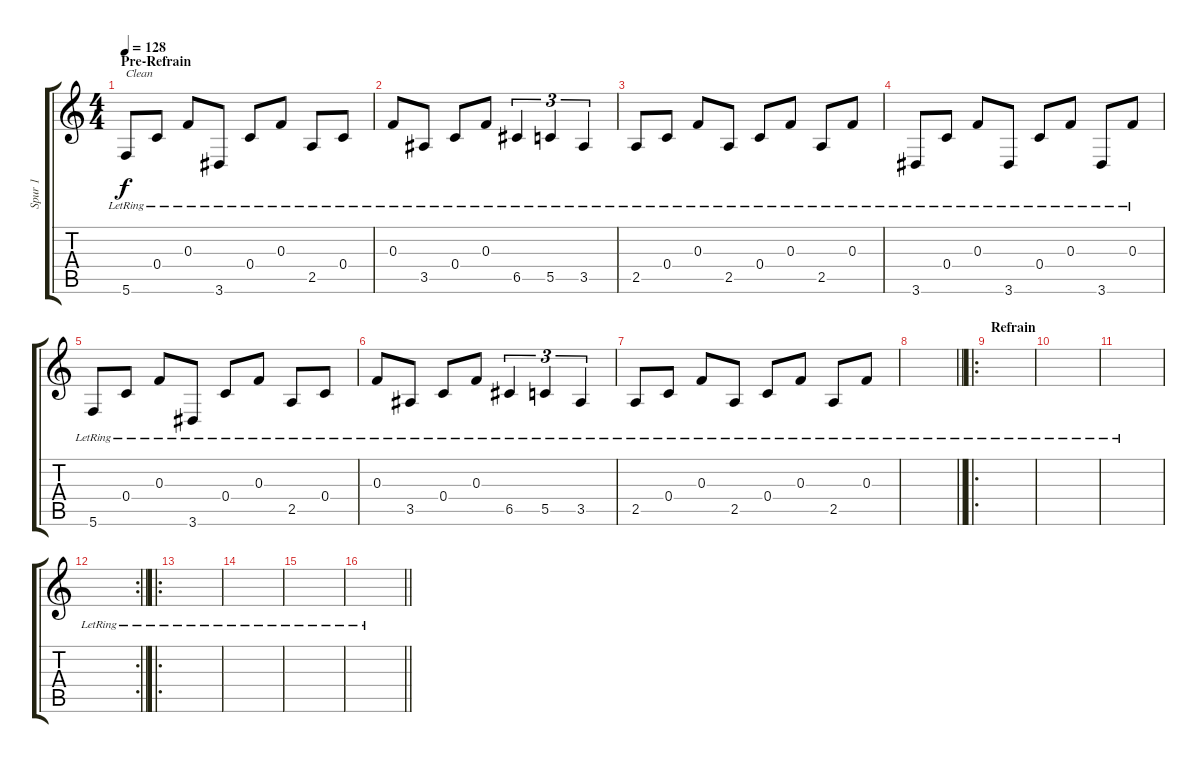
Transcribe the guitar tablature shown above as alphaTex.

\track ("Spur 1" "Spur 1") {instrument electricguitarclean}
\staff {score tabs}
\tuning (D4 A3 F3 C3 G2 C2) {hide}
\ts (4 4)
\section ("" "Pre-Refrain")
\tempo 128
\clef g2
\ks c
5.6{lr}.8{txt "Clean" dy f} 0.4{lr}.8 0.3{lr}.8 3.6{lr}.8 0.4{lr}.8 0.3{lr}.8 2.5{lr}.8 0.4{lr}.8 |
0.3{lr}.8 3.5{lr}.8 0.4{lr}.8 0.3{lr}.8 6.5{lr}.4{tu (3 2)} 5.5{lr}.4{tu (3 2)} 3.5{lr}.4{tu (3 2)} |
2.5{lr}.8 0.4{lr}.8 0.3{lr}.8 2.5{lr}.8 0.4{lr}.8 0.3{lr}.8 2.5{lr}.8 0.3{lr}.8 |
3.6{lr}.8 0.4{lr}.8 0.3{lr}.8 3.6{lr}.8 0.4{lr}.8 0.3{lr}.8 3.6{lr}.8 0.3{lr}.8 |
5.6{lr}.8 0.4{lr}.8 0.3{lr}.8 3.6{lr}.8 0.4{lr}.8 0.3{lr}.8 2.5{lr}.8 0.4{lr}.8 |
0.3{lr}.8 3.5{lr}.8 0.4{lr}.8 0.3{lr}.8 6.5{lr}.4{tu (3 2)} 5.5{lr}.4{tu (3 2)} 3.5{lr}.4{tu (3 2)} |
2.5{lr}.8 0.4{lr}.8 0.3{lr}.8 2.5{lr}.8 0.4{lr}.8 0.3{lr}.8 2.5{lr}.8 0.3{lr}.8 |
\barLineRight lightlight
|
\ro
\section ("" "Refrain")
|
|
|
\rc 2
\barLineRight lightlight
|
\ro
|
|
|
\barLineRight lightlight
